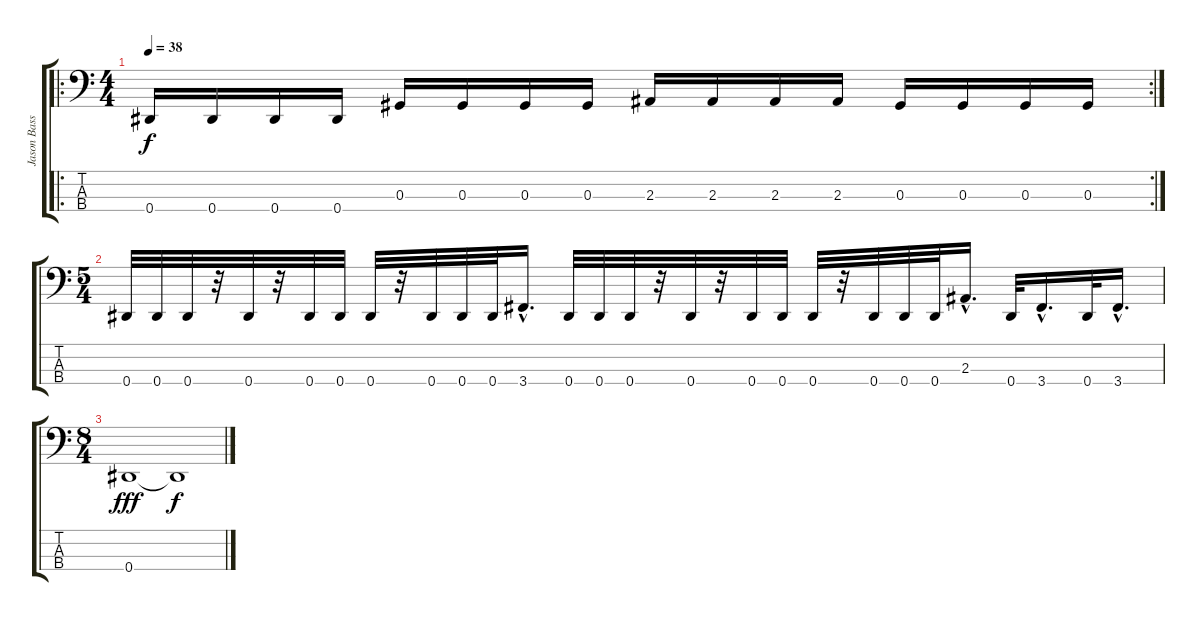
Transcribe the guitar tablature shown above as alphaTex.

\track ("Jason Bass" "Jason Bass") {instrument electricbasspick}
\staff {score tabs}
\tuning (Gb2 Db2 Ab1 Eb1) {hide}
\ro
\rc 2
\ts (4 4)
\tempo 38
\clef f4
\ks c
0.4.16{dy f} 0.4.16 0.4.16 0.4.16 0.3.16 0.3.16 0.3.16 0.3.16 2.3.16 2.3.16 2.3.16 2.3.16 0.3.16 0.3.16 0.3.16 0.3.16 |
\ts (5 4)
0.4.32 0.4.32 0.4.32 r.32 0.4.32 r.32 0.4.32 0.4.32 0.4.32 r.32 0.4.32 0.4.32 0.4.32 3.4{hac}.16{d} 0.4.32 0.4.32 0.4.32 r.32 0.4.32 r.32 0.4.32 0.4.32 0.4.32 r.32 0.4.32 0.4.32 0.4.32 2.3{hac}.16{d} 0.4.32 3.4{hac}.16{d} 0.4.32 3.4{hac}.16{d} |
\ts (8 4)
0.4.1{dy fff} 0.4{t}.1{dy f}
